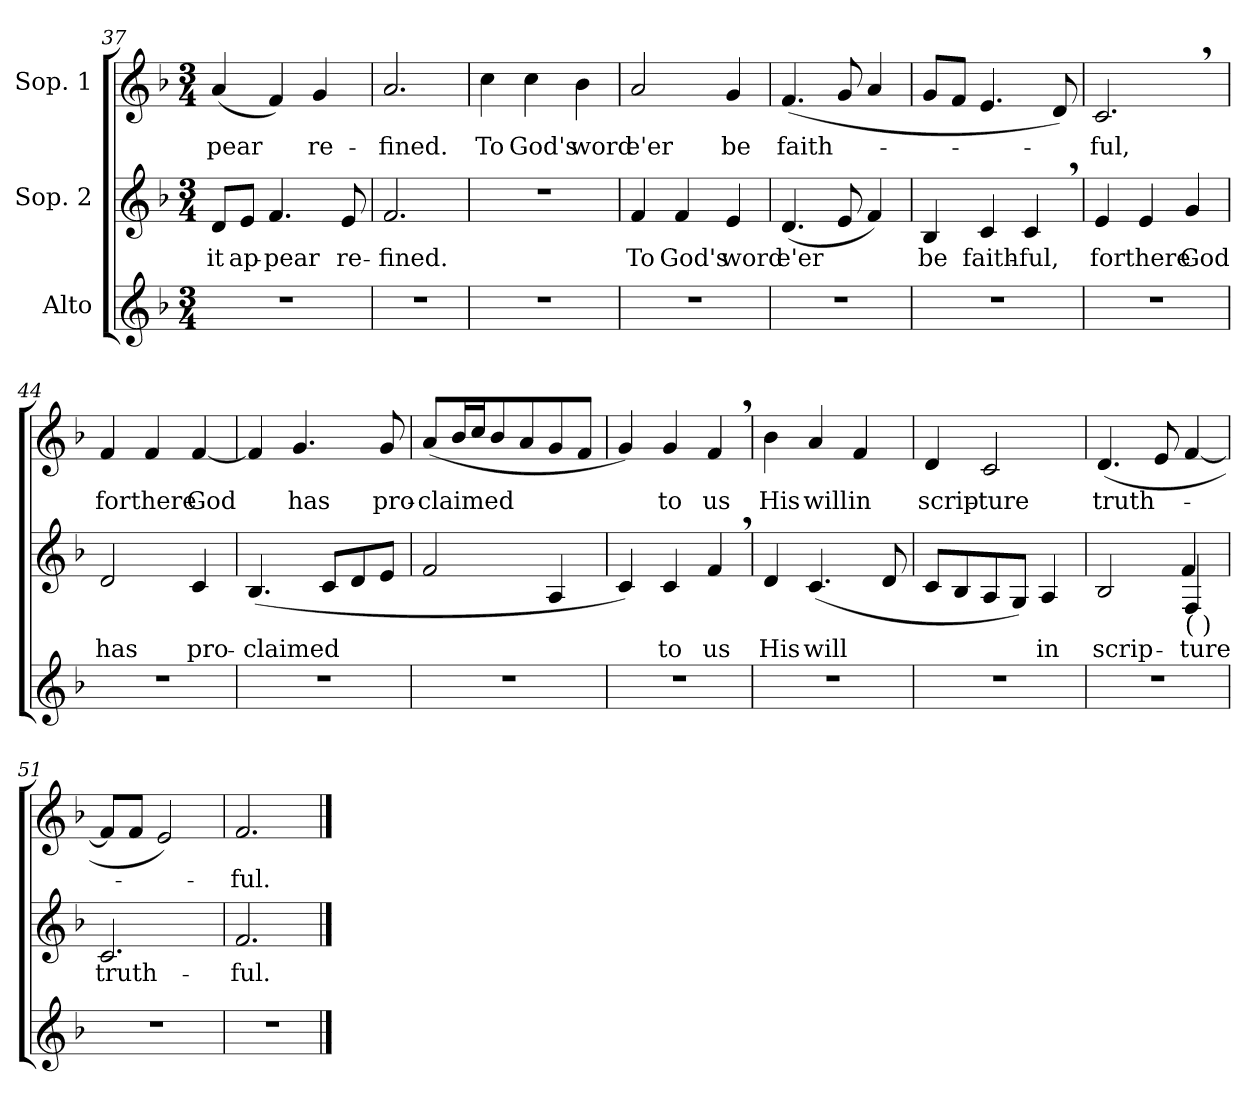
**kern	**kern	**text	**kern	**text
*part3	*part2	*part2	*part1	*part1
*staff3	*staff2	*staff2	*staff1	*staff1
*I"Alto	*I"Sop. 2	*	*I"Sop. 1	*
*clefG2	*clefG2	*	*clefG2	*
*k[b-]	*k[b-]	*	*k[b-]	*
*F:	*F:	*	*F:	*
*M3/4	*M3/4	*	*M3/4	*
=37	=37	=37	=37	=37
!	!	!LO:LY:b	!	!LO:LY:b
2.r	8d/L	it	(<4a/	-pear
!	!	!LO:LY:b	!	!
.	8e/J	ap-	.	.
!	!	!LO:LY:b	!	!
.	4.f/	-pear	4f/)	.
!	!	!	!	!LO:LY:b
.	.	.	4g/	re-
!	!	!LO:LY:b	!	!
.	8e/	re-	.	.
=38	=38	=38	=38	=38
!	!	!LO:LY:b	!	!LO:LY:b
2.r	2.f/	-fined.	2.a/	-fined.
=39	=39	=39	=39	=39
!	!	!	!	!LO:LY:b
2.r	2.r	.	4cc\	To
!	!	!	!	!LO:LY:b
.	.	.	4cc\	God's
!	!	!	!	!LO:LY:b
.	.	.	4b-\	word
=40	=40	=40	=40	=40
!	!	!LO:LY:b	!	!LO:LY:b
2.r	4f/	To	2a/	e'er
!	!	!LO:LY:b	!	!
.	4f/	God's	.	.
!	!	!LO:LY:b	!	!LO:LY:b
.	4e/	word	4g/	be
=41	=41	=41	=41	=41
!	!	!LO:LY:b	!	!LO:LY:b
2.r	(<4.d/	e'er	(<4.f/	faith-
.	8e/	.	8g/	.
.	4f/)	.	4a/	.
!!LO:LB:g=z
=42	=42	=42	=42	=42
!	!	!LO:LY:b	!	!
2.r	4B-/	be	8g/L	.
.	.	.	8f/J	.
!	!	!LO:LY:b	!	!
.	4c/	faith-	4.e/	.
!	!	!LO:LY:b	!	!
.	4c,>/	-ful,	.	.
.	.	.	8d/)	.
=43	=43	=43	=43	=43
!	!	!LO:LY:b	!	!LO:LY:b
2.r	4e/	for	2.c,>/	-ful,
!	!	!LO:LY:b	!	!
.	4e/	there	.	.
!	!	!LO:LY:b	!	!
.	4g/	God	.	.
=44	=44	=44	=44	=44
!	!	!LO:LY:b	!	!LO:LY:b
2.r	2d/	has	4f/	for
!	!	!	!	!LO:LY:b
.	.	.	4f/	there
!	!	!LO:LY:b	!	!LO:LY:b
.	4c/	pro-	[4f/	God
=45	=45	=45	=45	=45
!	!	!LO:LY:b	!	!
2.r	(<4.B-/	-claimed	4f/]	.
!	!	!	!	!LO:LY:b
.	.	.	4.g/	has
.	8c/L	.	.	.
.	8d/	.	.	.
!	!	!	!	!LO:LY:b
.	8e/J	.	8g/	pro-
=46	=46	=46	=46	=46
!	!	!	!	!LO:LY:b
2.r	2f/	.	(<8a/L	-claimed
.	.	.	16b-/L	.
.	.	.	16cc/J	.
.	.	.	8b-/	.
.	.	.	8a/	.
.	4A/	.	8g/	.
.	.	.	8f/J	.
!!LO:LB:g=z
=47	=47	=47	=47	=47
2.r	4c/)	.	4g/)	.
!	!	!LO:LY:b	!	!LO:LY:b
.	4c/	to	4g/	to
!	!	!LO:LY:b	!	!LO:LY:b
.	4f,>/	us	4f,>/	us
=48	=48	=48	=48	=48
!	!	!LO:LY:b	!	!LO:LY:b
2.r	4d/	His	4b-\	His
!	!	!LO:LY:b	!	!LO:LY:b
.	(<4.c/	will	4a/	will
!	!	!	!	!LO:LY:b
.	.	.	4f/	in
.	8d/	.	.	.
=49	=49	=49	=49	=49
!	!	!	!	!LO:LY:b
2.r	8c/L	.	4d/	scrip-
.	8B-/	.	.	.
!	!	!	!	!LO:LY:b
.	8A/	.	2c/	-ture
.	8G/J)	.	.	.
!	!	!LO:LY:b	!	!
.	4A/	in	.	.
=50	=50	=50	=50	=50
!	!	!LO:LY:b	!	!LO:LY:b
*	*^	*	*	*
2.r	2B-/	2ryy	scrip-	(<4.d/	truth-
.	.	.	.	8e/	.
!	!LO:TX:b:t=( )	!	!	!	!
!	!	!	!LO:LY:b	!	!
.	4F/	4f!/	-ture	[4f/	.
=51	=51	=51	=51	=51	=51
!	!	!	!LO:LY:b	!	!
*	*v	*v	*	*	*
2.r	2.c/	truth-	8f/L]	.
.	.	.	8f/J	.
.	.	.	2e/)	.
=52	=52	=52	=52	=52
!	!	!LO:LY:b	!	!LO:LY:b
2.r	2.f/	-ful.	2.f/	-ful.
==	==	==	==	==
*-	*-	*-	*-	*-
